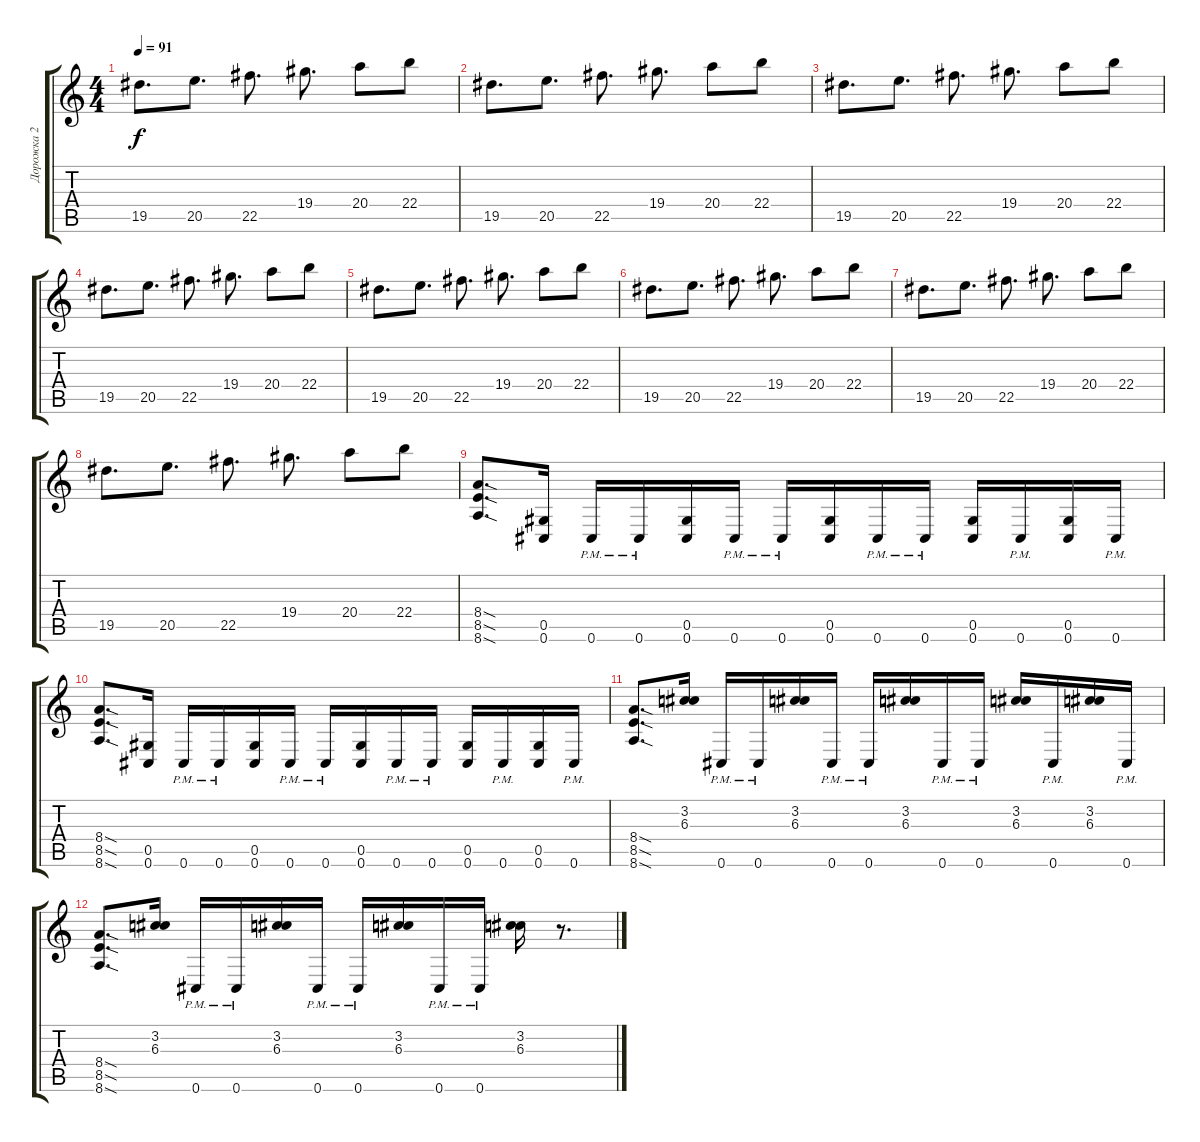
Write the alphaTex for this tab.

\track ("Дорожка 2" "Дорожка 2") {instrument overdrivenguitar}
\staff {score tabs}
\tuning (Eb4 Bb3 Gb3 Db3 Ab2 Db2) {hide}
\ts (4 4)
\tempo 91
\clef g2
\ks c
19.5.8{d dy f} 20.5.8{d} 22.5.8{d} 19.4.8{d} 20.4.8 22.4.8 |
19.5.8{d} 20.5.8{d} 22.5.8{d} 19.4.8{d} 20.4.8 22.4.8 |
19.5.8{d} 20.5.8{d} 22.5.8{d} 19.4.8{d} 20.4.8 22.4.8 |
19.5.8{d} 20.5.8{d} 22.5.8{d} 19.4.8{d} 20.4.8 22.4.8 |
19.5.8{d} 20.5.8{d} 22.5.8{d} 19.4.8{d} 20.4.8 22.4.8 |
19.5.8{d} 20.5.8{d} 22.5.8{d} 19.4.8{d} 20.4.8 22.4.8 |
19.5.8{d} 20.5.8{d} 22.5.8{d} 19.4.8{d} 20.4.8 22.4.8 |
19.5.8{d} 20.5.8{d} 22.5.8{d} 19.4.8{d} 20.4.8 22.4.8 |
(8.4{sod} 8.5{sod} 8.6{sod}).8{d} (0.5 0.6).16 0.6{pm}.16 0.6{pm}.16 (0.5 0.6).16 0.6{pm}.16 0.6{pm}.16 (0.5 0.6).16 0.6{pm}.16 0.6{pm}.16 (0.5 0.6).16 0.6{pm}.16 (0.5 0.6).16 0.6{pm}.16 |
(8.4{sod} 8.5{sod} 8.6{sod}).8{d} (0.5 0.6).16 0.6{pm}.16 0.6{pm}.16 (0.5 0.6).16 0.6{pm}.16 0.6{pm}.16 (0.5 0.6).16 0.6{pm}.16 0.6{pm}.16 (0.5 0.6).16 0.6{pm}.16 (0.5 0.6).16 0.6{pm}.16 |
(8.4{sod} 8.5{sod} 8.6{sod}).8{d} (3.2 6.3).16 0.6{pm}.16 0.6{pm}.16 (3.2 6.3).16 0.6{pm}.16 0.6{pm}.16 (3.2 6.3).16 0.6{pm}.16 0.6{pm}.16 (3.2 6.3).16 0.6{pm}.16 (3.2 6.3).16 0.6{pm}.16 |
(8.4{sod} 8.5{sod} 8.6{sod}).8{d} (3.2 6.3).16 0.6{pm}.16 0.6{pm}.16 (3.2 6.3).16 0.6{pm}.16 0.6{pm}.16 (3.2 6.3).16 0.6{pm}.16 0.6{pm}.16 (3.2 6.3).16 r.8{d}
